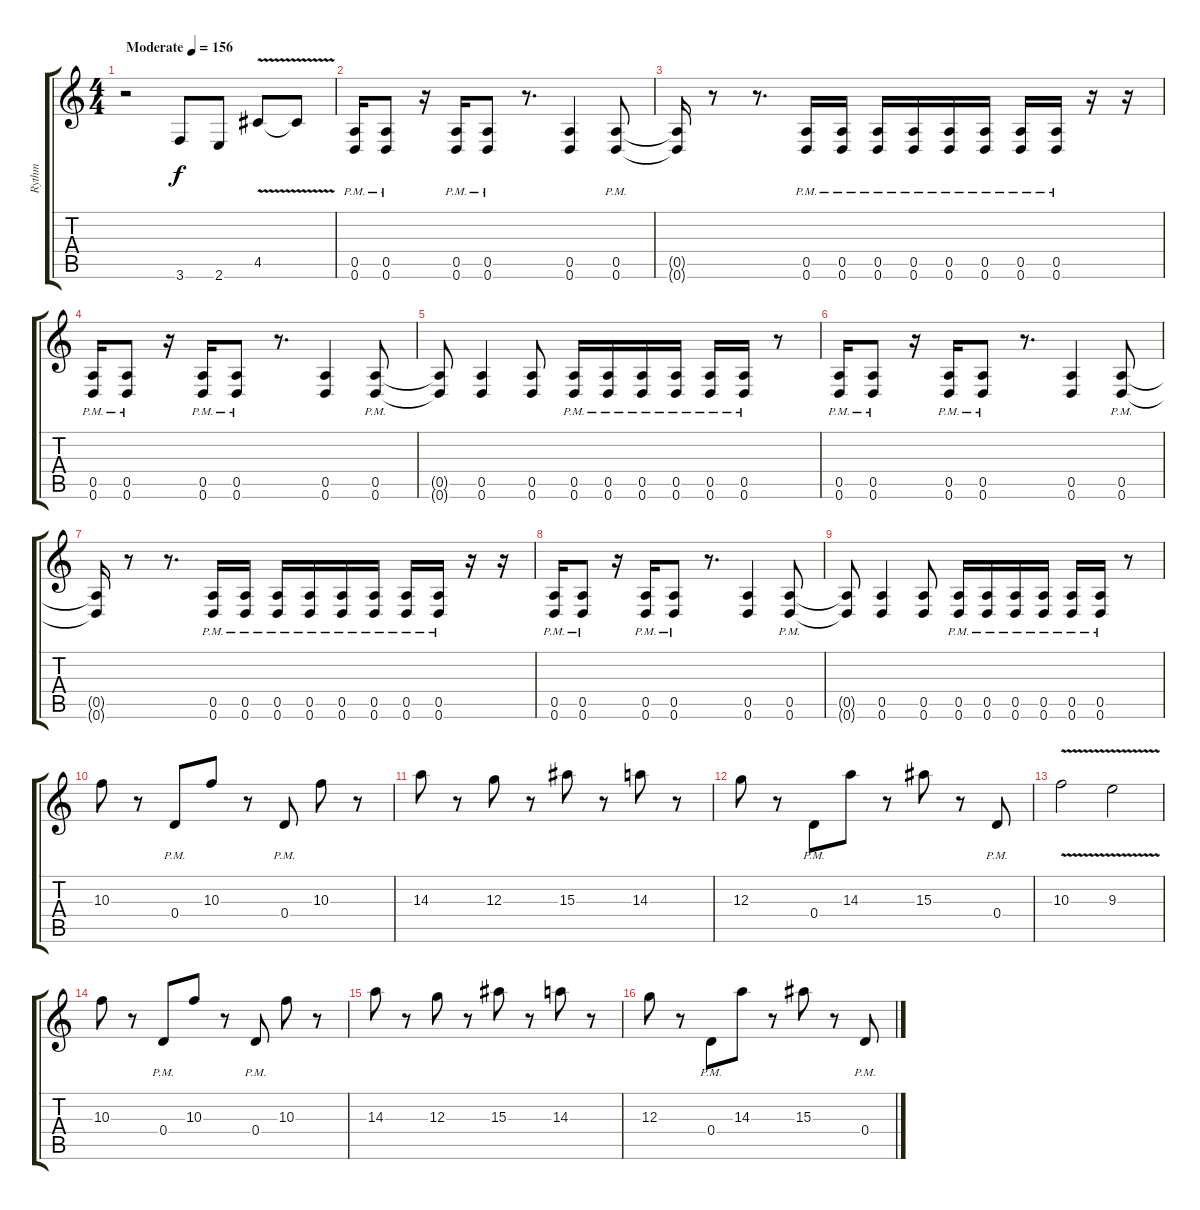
\track ("Rythm" "Rythm") {instrument distortionguitar}
\staff {score tabs}
\tuning (E4 B3 G3 D3 A2 D2) {hide}
\ts (4 4)
\tempo (156 "Moderate")
\clef g2
\ks c
r.2{dy f volume 10 instrument distortionguitar} 3.6.8 2.6.8 4.5{v}.8 4.5{t}.8 |
(0.5{pm} 0.6{pm}).16{volume 14} (0.5{pm} 0.6{pm}).8 r.16 (0.5{pm} 0.6{pm}).16 (0.5{pm} 0.6{pm}).8 r.8{d} (0.5 0.6).4 (0.5{pm} 0.6{pm}).8 |
(0.5{t} 0.6{t}).16 r.8 r.8{d} (0.5{pm} 0.6{pm}).16 (0.5{pm} 0.6{pm}).16 (0.5{pm} 0.6{pm}).16 (0.5{pm} 0.6{pm}).16 (0.5{pm} 0.6{pm}).16 (0.5{pm} 0.6{pm}).16 (0.5{pm} 0.6{pm}).16 (0.5{pm} 0.6{pm}).16 r.16 r.16 |
(0.5{pm} 0.6{pm}).16 (0.5{pm} 0.6{pm}).8 r.16 (0.5{pm} 0.6{pm}).16 (0.5{pm} 0.6{pm}).8 r.8{d} (0.5 0.6).4 (0.5{pm} 0.6{pm}).8 |
(0.5{t} 0.6{t}).8 (0.5 0.6).4 (0.5 0.6).8 (0.5{pm} 0.6{pm}).16 (0.5{pm} 0.6{pm}).16 (0.5{pm} 0.6{pm}).16 (0.5{pm} 0.6{pm}).16 (0.5{pm} 0.6{pm}).16 (0.5{pm} 0.6{pm}).16 r.8 |
(0.5{pm} 0.6{pm}).16 (0.5{pm} 0.6{pm}).8 r.16 (0.5{pm} 0.6{pm}).16 (0.5{pm} 0.6{pm}).8 r.8{d} (0.5 0.6).4 (0.5{pm} 0.6{pm}).8 |
(0.5{t} 0.6{t}).16 r.8 r.8{d} (0.5{pm} 0.6{pm}).16 (0.5{pm} 0.6{pm}).16 (0.5{pm} 0.6{pm}).16 (0.5{pm} 0.6{pm}).16 (0.5{pm} 0.6{pm}).16 (0.5{pm} 0.6{pm}).16 (0.5{pm} 0.6{pm}).16 (0.5{pm} 0.6{pm}).16 r.16 r.16 |
(0.5{pm} 0.6{pm}).16 (0.5{pm} 0.6{pm}).8 r.16 (0.5{pm} 0.6{pm}).16 (0.5{pm} 0.6{pm}).8 r.8{d} (0.5 0.6).4 (0.5{pm} 0.6{pm}).8 |
(0.5{t} 0.6{t}).8 (0.5 0.6).4 (0.5 0.6).8 (0.5{pm} 0.6{pm}).16 (0.5{pm} 0.6{pm}).16 (0.5{pm} 0.6{pm}).16 (0.5{pm} 0.6{pm}).16 (0.5{pm} 0.6{pm}).16 (0.5{pm} 0.6{pm}).16 r.8 |
10.3.8 r.8 0.4{pm}.8 10.3.8 r.8 0.4{pm}.8 10.3.8 r.8 |
14.3.8 r.8 12.3.8 r.8 15.3.8 r.8 14.3.8 r.8 |
12.3.8 r.8 0.4{pm}.8 14.3.8 r.8 15.3.8 r.8 0.4{pm}.8 |
10.3{v}.2 9.3{v}.2 |
10.3.8 r.8 0.4{pm}.8 10.3.8 r.8 0.4{pm}.8 10.3.8 r.8 |
14.3.8 r.8 12.3.8 r.8 15.3.8 r.8 14.3.8 r.8 |
12.3.8 r.8 0.4{pm}.8 14.3.8 r.8 15.3.8 r.8 0.4{pm}.8
